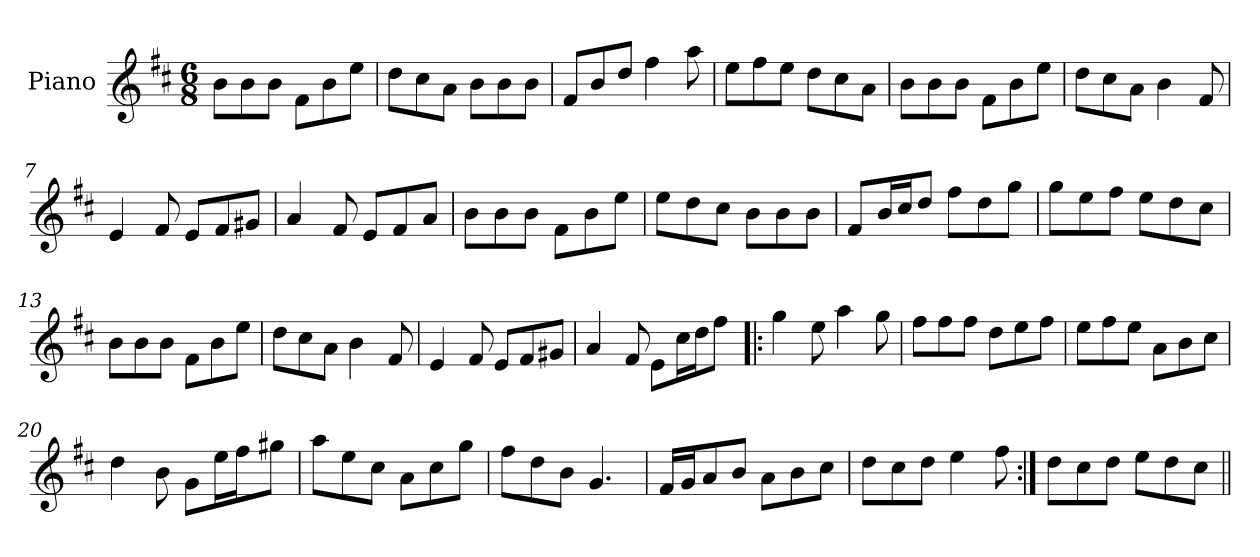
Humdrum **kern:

**kern
*part1
*staff1
*I"Piano
*I'Pno
*clefG2
*k[f#c#]
*b:
*M6/8
=1
8b\L
8b\
8b\J
8f#\L
8b\
8ee\J
=2
8dd\L
8cc#\
8a\J
8b\L
8b\
8b\J
=3
8f#/L
8b/
8dd/J
4ff#\
8aa\
=4
8ee\L
8ff#\
8ee\J
8dd\L
8cc#\
8a\J
=5
8b\L
8b\
8b\J
8f#\L
8b\
8ee\J
!!LO:LB:g=z
=6
8dd\L
8cc#\
8a\J
4b\
8f#/
=7
4e/
8f#/
8e/L
8f#/
8g#X/J
=8
4a/
8f#/
8e/L
8f#/
8a/J
=9
8b\L
8b\
8b\J
8f#\L
8b\
8ee\J
=10
8ee\L
8dd\
8cc#\J
8b\L
8b\
8b\J
!!LO:LB:g=z
=11
8f#/L
16b/L
16cc#/J
8dd/J
8ff#\L
8dd\
8gg\J
=12
8gg\L
8ee\
8ff#\J
8ee\L
8dd\
8cc#\J
=13
8b\L
8b\
8b\J
8f#\L
8b\
8ee\J
=14
8dd\L
8cc#\
8a\J
4b\
8f#/
=15
4e/
8f#/
8e/L
8f#/
8g#X/J
!!LO:LB:g=z
=16
4a/
8f#/
8e\L
16cc#\L
16dd\J
8ff#\J
=17!|:
4gg\
8ee\
4aa\
8gg\
=18
8ff#\L
8ff#\
8ff#\J
8dd\L
8ee\
8ff#\J
=19
8ee\L
8ff#\
8ee\J
8a\L
8b\
8cc#\J
=20
4dd\
8b\
8g\L
16ee\L
16ff#\J
8gg#X\J
!!LO:LB:g=z
=21
8aa\L
8ee\
8cc#\J
8a\L
8cc#\
8gg\J
=22
8ff#\L
8dd\
8b\J
4.g/
=23
16f#/LL
16g/J
8a/
8b/J
8a\L
8b\
8cc#\J
=24
8dd\L
8cc#\
8dd\J
4ee\
8ff#\
=25:|!
8dd\L
8cc#\
8dd\J
8ee\L
8dd\
8cc#\J
=||
*-
